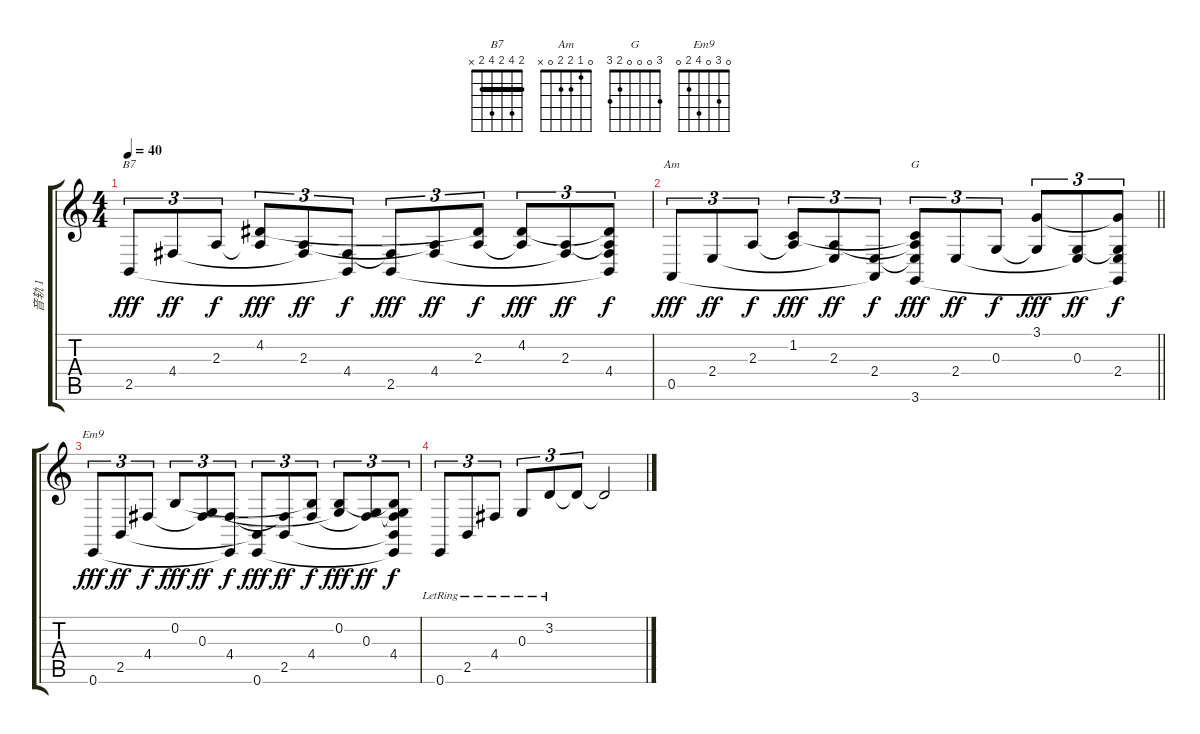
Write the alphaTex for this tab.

\track ("音轨 1" "音轨 1") {instrument acousticgrandpiano}
\staff {score tabs}
\tuning (E4 B3 G3 D3 A2 E2) {hide}
\chord ("B7" 2 4 2 4 2 x) {barre 2}
\chord ("Am" 0 1 2 2 0 x)
\chord ("G" 3 0 0 0 2 3)
\chord ("Em9" 0 3 0 4 2 0)
\ts (4 4)
\tempo 40
\clef g2
\ks c
2.5.8{tu (3 2) ch "B7" dy fff} 4.4.8{tu (3 2) dy ff} 2.3.8{tu (3 2) dy f} (4.2 2.3{t}).8{tu (3 2) dy fff} (2.3 4.4{t}).8{tu (3 2) dy ff} (4.4 2.5{t}).8{tu (3 2) dy f} (4.4{t} 2.5).8{tu (3 2) dy fff} (2.3{t} 4.4).8{tu (3 2) dy ff} (4.2{t} 2.3).8{tu (3 2) dy f} (4.2 2.3{t}).8{tu (3 2) dy fff} (2.3 4.4{t}).8{tu (3 2) dy ff} (4.2{t} 2.3{t} 4.4 2.5{t}).8{tu (3 2) dy f} |
\barLineRight lightlight
0.5.8{tu (3 2) ch "Am" dy fff} 2.4.8{tu (3 2) dy ff} 2.3.8{tu (3 2) dy f} (1.2 2.3{t}).8{tu (3 2) dy fff} (2.3 2.4{t}).8{tu (3 2) dy ff} (2.4 0.5{t}).8{tu (3 2) dy f} (1.2{t} 2.3{t} 2.4{t} 3.6).8{tu (3 2) ch "G" dy fff} 2.4.8{tu (3 2) dy ff} 0.3.8{tu (3 2) dy f} (3.1 0.3{t}).8{tu (3 2) dy fff} (0.3 2.4{t}).8{tu (3 2) dy ff} (3.1{t} 0.3{t} 2.4 3.6{t}).8{tu (3 2) dy f} |
0.6.8{tu (3 2) ch "Em9" dy fff} 2.5.8{tu (3 2) dy ff} 4.4.8{tu (3 2) dy f} 0.2.8{tu (3 2) dy fff} (0.3 4.4{t}).8{tu (3 2) dy ff} (4.4 0.6{t}).8{tu (3 2) dy f} (2.5{t} 0.6).8{tu (3 2) dy fff} (4.4{t} 2.5).8{tu (3 2) dy ff} (0.2{t} 4.4).8{tu (3 2) dy f} (0.2 0.3{t}).8{tu (3 2) dy fff} (0.3 4.4{t}).8{tu (3 2) dy ff} (0.2{t} 0.3{t} 4.4 2.5{t} 0.6{t}).8{tu (3 2) dy f} |
0.6{lr}.8{tu (3 2)} 2.5{lr}.8{tu (3 2)} 4.4{lr}.8{tu (3 2)} 0.3{lr}.8{tu (3 2)} 3.2{lr}.8{tu (3 2)} 3.2{t}.8{tu (3 2)} 3.2{t}.2
